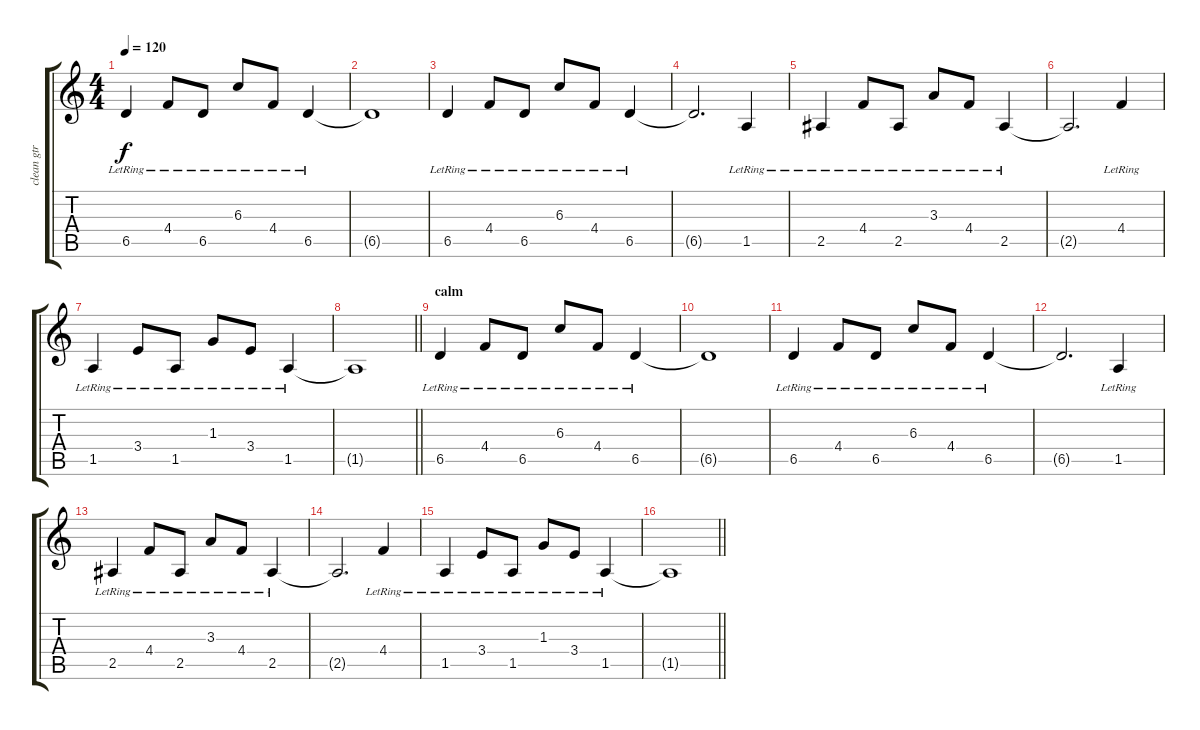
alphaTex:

\track ("clean gtr" "clean gtr") {instrument electricguitarjazz}
\staff {score tabs}
\tuning (Eb4 Bb3 Gb3 Db3 Ab2 Db2) {hide}
\ts (4 4)
\tempo 120
\clef g2
\ks c
6.5{lr}.4{dy f} 4.4{lr}.8 6.5{lr}.8 6.3{lr}.8 4.4{lr}.8 6.5{lr}.4 |
6.5{t}.1 |
6.5{lr}.4 4.4{lr}.8 6.5{lr}.8 6.3{lr}.8 4.4{lr}.8 6.5{lr}.4 |
6.5{t}.2{d} 1.5{lr}.4 |
2.5{lr}.4 4.4{lr}.8 2.5{lr}.8 3.3{lr}.8 4.4{lr}.8 2.5{lr}.4 |
2.5{t}.2{d} 4.4{lr}.4 |
1.5{lr}.4 3.4{lr}.8 1.5{lr}.8 1.3{lr}.8 3.4{lr}.8 1.5{lr}.4 |
\barLineRight lightlight
1.5{t}.1 |
\section ("" "calm")
6.5{lr}.4 4.4{lr}.8 6.5{lr}.8 6.3{lr}.8 4.4{lr}.8 6.5{lr}.4 |
6.5{t}.1 |
6.5{lr}.4 4.4{lr}.8 6.5{lr}.8 6.3{lr}.8 4.4{lr}.8 6.5{lr}.4 |
6.5{t}.2{d} 1.5{lr}.4 |
2.5{lr}.4 4.4{lr}.8 2.5{lr}.8 3.3{lr}.8 4.4{lr}.8 2.5{lr}.4 |
2.5{t}.2{d} 4.4{lr}.4 |
1.5{lr}.4 3.4{lr}.8 1.5{lr}.8 1.3{lr}.8 3.4{lr}.8 1.5{lr}.4 |
\barLineRight lightlight
1.5{t}.1
